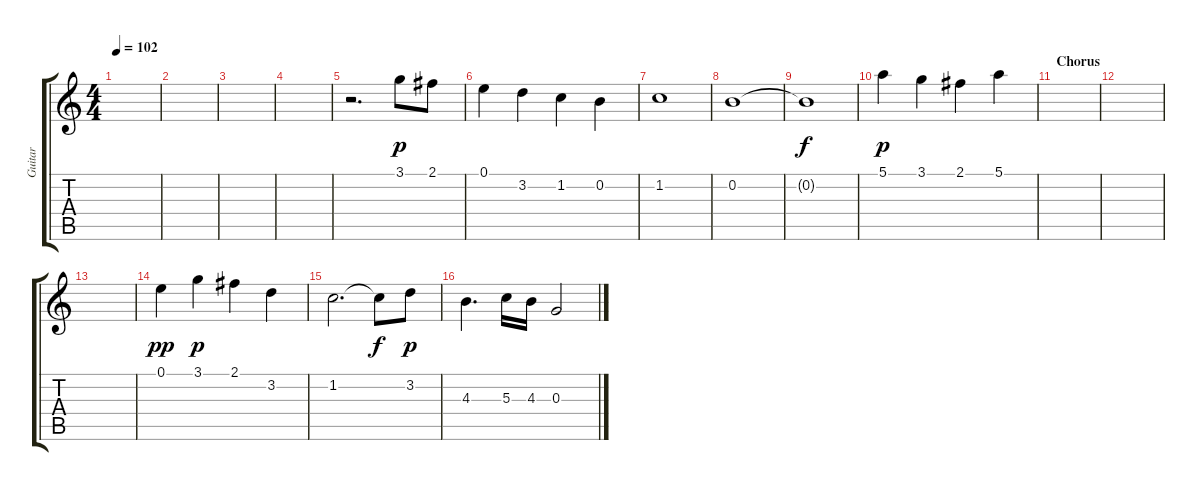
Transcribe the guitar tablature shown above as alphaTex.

\track ("Guitar" "Guitar") {instrument acousticguitarnylon}
\staff {score tabs}
\tuning (E4 B3 G3 D3 A2 E2) {hide}
\ts (4 4)
\tempo 102
\clef g2
\ks c
|
|
|
|
r.2{d instrument oboe} 3.1.8{dy p} 2.1.8 |
0.1.4 3.2.4 1.2.4 0.2.4 |
1.2.1 |
0.2.1 |
0.2{t}.1{dy f} |
5.1.4{dy p} 3.1.4 2.1.4 5.1.4 |
\section ("" "Chorus")
|
|
|
0.1.4{dy pp instrument oboe} 3.1.4{dy p} 2.1.4 3.2.4 |
1.2.2{d} 1.2{t}.8{dy f} 3.2.8{dy p} |
4.3.4{d} 5.3.16 4.3.16 0.3.2
